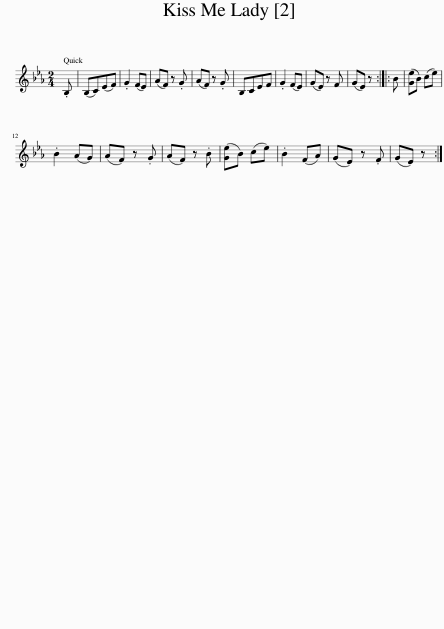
X:1
L:1/8
M:2/4
I:linebreak $
K:Eb
V:1 treble
V:1
 .B, | (B,C)(EF) | .G2 (FE) | (AF) z .G | (AF) z .G | %5
 B,CEF | .G2 (FE) | (GE) z F | (GE) z :: B | %10
 ([Ge]B) (ce) |$ .B2 (AG) | (AF) z .G | (AF) z .B | ([Ge]B) (ce) | %15
 .B2 (FA) | (GE) z .F | (GE) z :| %18
